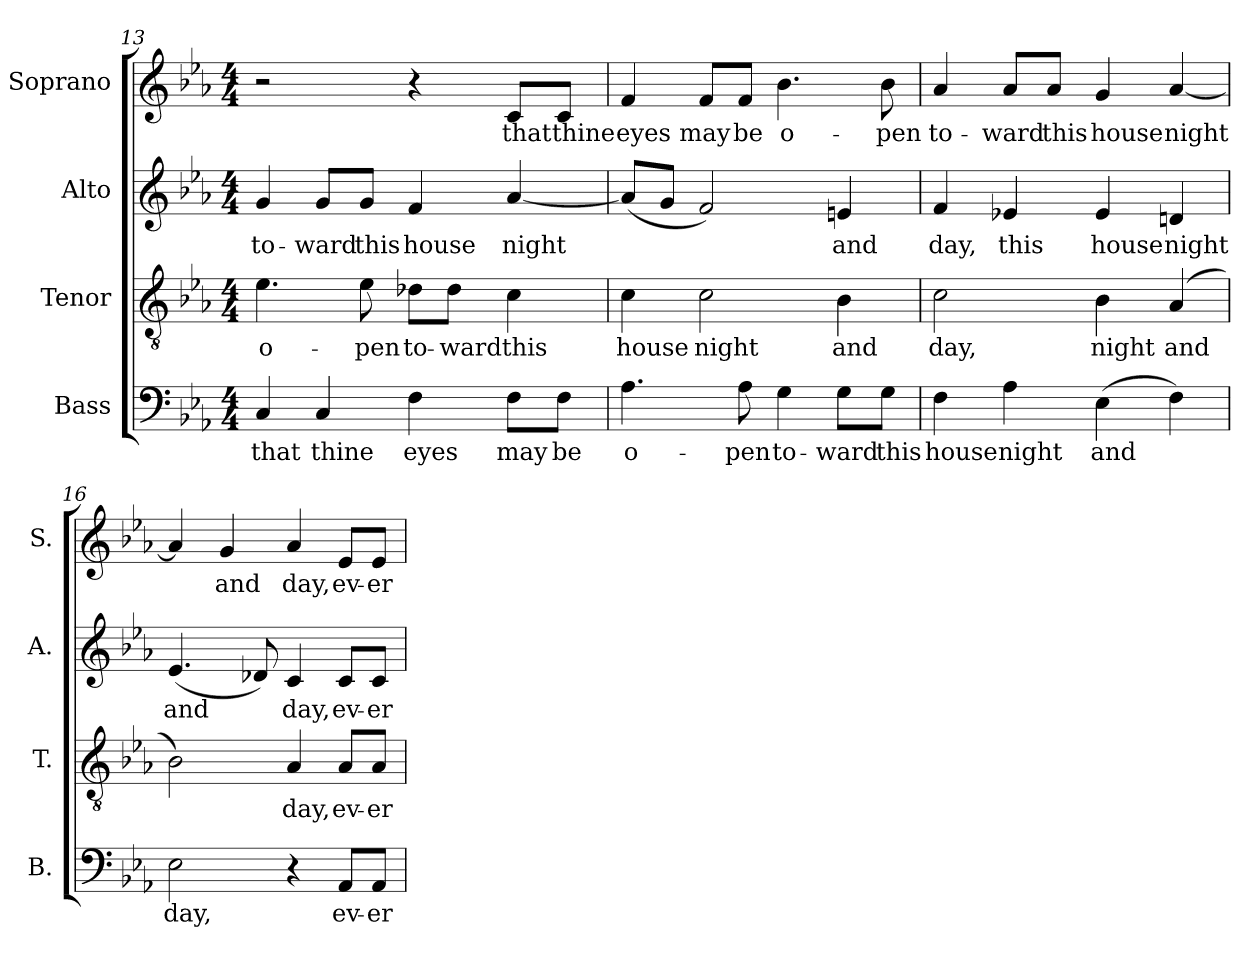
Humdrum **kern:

**kern	**text	**kern	**text	**kern	**text	**kern	**text
*part4	*part4	*part3	*part3	*part2	*part2	*part1	*part1
*staff4	*staff4	*staff3	*staff3	*staff2	*staff2	*staff1	*staff1
*I"Bass	*	*I"Tenor	*	*I"Alto	*	*I"Soprano	*
*I'B.	*	*I'T.	*	*I'A.	*	*I'S.	*
*clefF4	*	*clefGv2	*	*clefG2	*	*clefG2	*
*	*	*ITrd7c12	*	*	*	*	*
*k[b-e-a-]	*	*k[b-e-a-]	*	*k[b-e-a-]	*	*k[b-e-a-]	*
*E-:	*	*E-:	*	*E-:	*	*E-:	*
*M4/4	*	*M4/4	*	*M4/4	*	*M4/4	*
=13	=13	=13	=13	=13	=13	=13	=13
!	!LO:LY:b:color=#000000	!	!	!	!	!	!
!	!	!	!LO:LY:b:color=#000000	!	!	!	!
!	!	!	!	!	!LO:LY:b:color=#000000	!	!
4Ci/	that	4.E-i\	o-	4gi/	to-	2r	.
!	!LO:LY:b:color=#000000	!	!	!	!	!	!
!	!	!	!	!	!LO:LY:b:color=#000000	!	!
4Ci/	thine	.	.	8gi/L	-ward	.	.
!	!	!	!LO:LY:b:color=#000000	!	!	!	!
!	!	!	!	!	!LO:LY:b:color=#000000	!	!
.	.	8E-i\	-pen	8gi/J	this	.	.
!	!LO:LY:b:color=#000000	!	!	!	!	!	!
!	!	!	!LO:LY:b:color=#000000	!	!	!	!
!	!	!	!	!	!LO:LY:b:color=#000000	!	!
4Fi\	eyes	8D-Xi\L	to-	4fi/	house	4r	.
!	!	!	!LO:LY:b:color=#000000	!	!	!	!
.	.	8D-i\J	-ward	.	.	.	.
!	!LO:LY:b:color=#000000	!	!	!	!	!	!
!	!	!	!LO:LY:b:color=#000000	!	!	!	!
!	!	!	!	!	!LO:LY:b:color=#000000	!	!
!	!	!	!	!	!	!	!LO:LY:b:color=#000000
8Fi\L	may	4Ci\	this	[4a-i/	night	8ci/L	that
!	!LO:LY:b:color=#000000	!	!	!	!	!	!
!	!	!	!	!	!	!	!LO:LY:b:color=#000000
8Fi\J	be	.	.	.	.	8ci/J	thine
=14	=14	=14	=14	=14	=14	=14	=14
!	!LO:LY:b:color=#000000	!	!	!	!	!	!
!	!	!	!LO:LY:b:color=#000000	!	!	!	!
!	!	!	!	!	!	!	!LO:LY:b:color=#000000
4.A-i\	o-	4Ci\	house	(8a-i/L]	.	4fi/	eyes
.	.	.	.	8gi/J	.	.	.
!	!	!	!LO:LY:b:color=#000000	!	!	!	!
!	!	!	!	!	!	!	!LO:LY:b:color=#000000
.	.	2Ci\	night	2fi/)	.	8fi/L	may
!	!LO:LY:b:color=#000000	!	!	!	!	!	!
!	!	!	!	!	!	!	!LO:LY:b:color=#000000
8A-i\	-pen	.	.	.	.	8fi/J	be
!	!LO:LY:b:color=#000000	!	!	!	!	!	!
!	!	!	!	!	!	!	!LO:LY:b:color=#000000
4Gi\	to-	.	.	.	.	4.b-i\	o-
!	!LO:LY:b:color=#000000	!	!	!	!	!	!
!	!	!	!LO:LY:b:color=#000000	!	!	!	!
!	!	!	!	!	!LO:LY:b:color=#000000	!	!
8Gi\L	-ward	4BB-i\	and	4eni/	and	.	.
!	!LO:LY:b:color=#000000	!	!	!	!	!	!
!	!	!	!	!	!	!	!LO:LY:b:color=#000000
8Gi\J	this	.	.	.	.	8b-i\	-pen
=15	=15	=15	=15	=15	=15	=15	=15
!	!LO:LY:b:color=#000000	!	!	!	!	!	!
!	!	!	!LO:LY:b:color=#000000	!	!	!	!
!	!	!	!	!	!LO:LY:b:color=#000000	!	!
!	!	!	!	!	!	!	!LO:LY:b:color=#000000
4Fi\	house	2Ci\	day,	4fi/	day,	4a-i/	to-
!	!LO:LY:b:color=#000000	!	!	!	!	!	!
!	!	!	!	!	!LO:LY:b:color=#000000	!	!
!	!	!	!	!	!	!	!LO:LY:b:color=#000000
4A-i\	night	.	.	4e-Xi/	this	8a-i/L	-ward
!	!	!	!	!	!	!	!LO:LY:b:color=#000000
.	.	.	.	.	.	8a-i/J	this
!	!LO:LY:b:color=#000000	!	!	!	!	!	!
!	!	!	!LO:LY:b:color=#000000	!	!	!	!
!	!	!	!	!	!LO:LY:b:color=#000000	!	!
!	!	!	!	!	!	!	!LO:LY:b:color=#000000
(4E-i\	and	4BB-i\	night	4e-i/	house	4gi/	house
!	!	!	!LO:LY:b:color=#000000	!	!	!	!
!	!	!	!	!	!LO:LY:b:color=#000000	!	!
!	!	!	!	!	!	!	!LO:LY:b:color=#000000
4Fi\)	.	(4AA-i/	and	4dni/	night	[4a-i/	night
!!LO:LB:g=z
=16	=16	=16	=16	=16	=16	=16	=16
!	!LO:LY:b:color=#000000	!	!	!	!	!	!
!	!	!	!	!	!LO:LY:b:color=#000000	!	!
2E-i\	day,	2BB-i\)	.	(4.e-i/	and	4a-i/]	.
!	!	!	!	!	!	!	!LO:LY:b:color=#000000
.	.	.	.	.	.	4gi/	and
.	.	.	.	8d-Xi/)	.	.	.
!	!	!	!LO:LY:b:color=#000000	!	!	!	!
!	!	!	!	!	!LO:LY:b:color=#000000	!	!
!	!	!	!	!	!	!	!LO:LY:b:color=#000000
4r	.	4AA-i/	day,	4ci/	day,	4a-i/	day,
!	!LO:LY:b:color=#000000	!	!	!	!	!	!
!	!	!	!LO:LY:b:color=#000000	!	!	!	!
!	!	!	!	!	!LO:LY:b:color=#000000	!	!
!	!	!	!	!	!	!	!LO:LY:b:color=#000000
8AA-i/L	ev-	8AA-i/L	ev-	8ci/L	ev-	8e-i/L	ev-
!	!LO:LY:b:color=#000000	!	!	!	!	!	!
!	!	!	!LO:LY:b:color=#000000	!	!	!	!
!	!	!	!	!	!LO:LY:b:color=#000000	!	!
!	!	!	!	!	!	!	!LO:LY:b:color=#000000
8AA-i/J	-er	8AA-i/J	-er	8ci/J	-er	8e-i/J	-er
=	=	=	=	=	=	=	=
*-	*-	*-	*-	*-	*-	*-	*-
